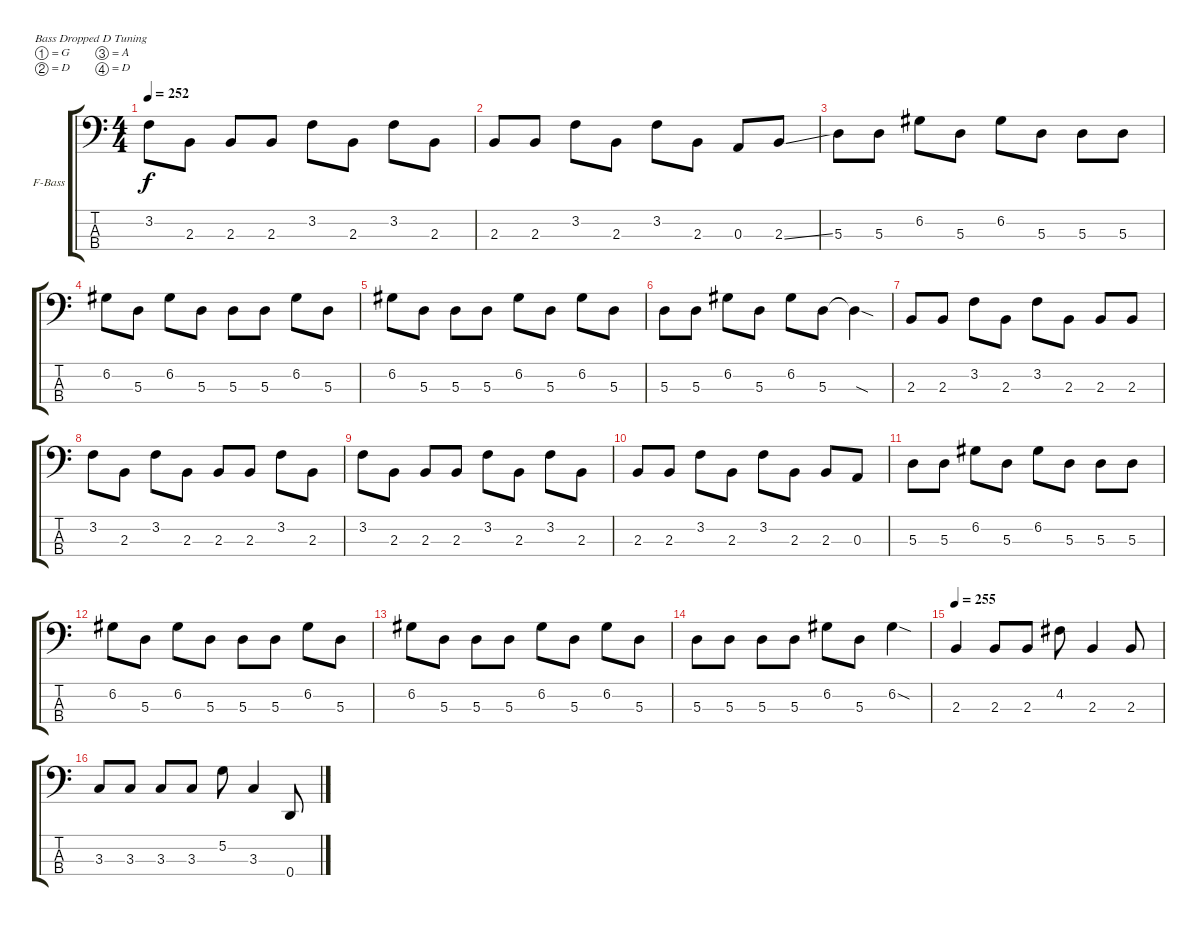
\bracketExtendMode groupsimilarinstruments
\firstSystemTrackNameOrientation horizontal
\otherSystemsTrackNameOrientation horizontal
\track ("Bass - Sean" "F-Bass") {instrument fretlessbass}
\staff {score tabs}
\tuning (G2 D2 A1 D1)
\ts (4 4)
\tempo 252
\clef f4
\ks c
3.2.8{dy f} 2.3.8 2.3.8 2.3.8 3.2.8 2.3.8 3.2.8 2.3.8 |
2.3.8 2.3.8 3.2.8 2.3.8 3.2.8 2.3.8 0.3.8 2.3{ss}.8 |
5.3.8 5.3.8 6.2.8 5.3.8 6.2.8 5.3.8 5.3.8 5.3.8 |
6.2.8 5.3.8 6.2.8 5.3.8 5.3.8 5.3.8 6.2.8 5.3.8 |
6.2.8 5.3.8 5.3.8 5.3.8 6.2.8 5.3.8 6.2.8 5.3.8 |
5.3.8 5.3.8 6.2.8 5.3.8 6.2.8 5.3.8 5.3{sod t}.4 |
2.3.8 2.3.8 3.2.8 2.3.8 3.2.8 2.3.8 2.3.8 2.3.8 |
3.2.8 2.3.8 3.2.8 2.3.8 2.3.8 2.3.8 3.2.8 2.3.8 |
3.2.8 2.3.8 2.3.8 2.3.8 3.2.8 2.3.8 3.2.8 2.3.8 |
2.3.8 2.3.8 3.2.8 2.3.8 3.2.8 2.3.8 2.3.8 0.3.8 |
5.3.8 5.3.8 6.2.8 5.3.8 6.2.8 5.3.8 5.3.8 5.3.8 |
6.2.8 5.3.8 6.2.8 5.3.8 5.3.8 5.3.8 6.2.8 5.3.8 |
6.2.8 5.3.8 5.3.8 5.3.8 6.2.8 5.3.8 6.2.8 5.3.8 |
5.3.8 5.3.8 5.3.8 5.3.8 6.2.8 5.3.8 6.2{sod}.4 |
\tempo 255
2.3.4 2.3.8 2.3.8 4.2.8 2.3.4 2.3.8 |
3.3.8 3.3.8 3.3.8 3.3.8 5.2.8 3.3.4 0.4.8
